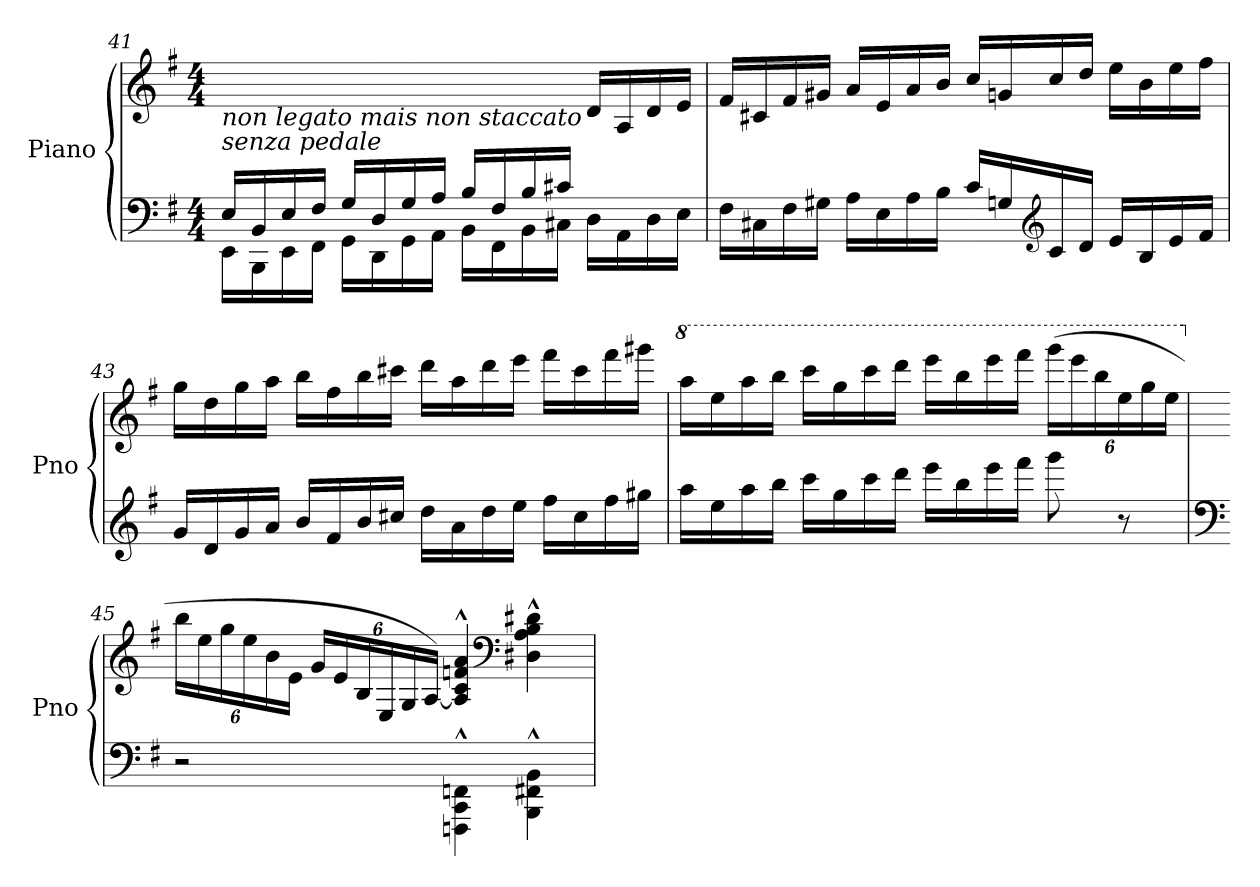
**kern	**kern
*part1	*part1
*staff2	*staff1
*I"Piano	*
*I'Pno	*
!!LO:LB:g=z
*clefF4	*clefG2
*k[f#]	*k[f#]
*M4/4	*M4/4
=41	=41
*^	*
!	!	!LO:TX:b:i:t=non legato mais non staccato
!	!	!LO:TX:b:i:t=senza pedale
16E/LL	16EE\LL	2.ryy
16BB/	16BBB\	.
16E/	16EE\	.
16F#/JJ	16FF#\JJ	.
16G/LL	16GG\LL	.
16D/	16DD\	.
16G/	16GG\	.
16A/JJ	16AA\JJ	.
16B/LL	16BB\LL	.
16F#/	16FF#\	.
16B/	16BB\	.
16c#X/JJ	16C#X\JJ	.
4ryy	16D\LL	16d/LL
.	16AA\	16A/
.	16D\	16d/
.	16E\JJ	16e/JJ
*v	*v	*
=42	=42
16F#\LL	16f#/LL
16C#X\	16c#X/
16F#\	16f#/
16G#X\JJ	16g#X/JJ
16A\LL	16a/LL
16E\	16e/
16A\	16a/
16B\JJ	16b/JJ
16c/LL	16cc/LL
16Gn/	16gn/
*clefG2	*
16c/	16cc/
16d/JJ	16dd/JJ
16e/LL	16ee\LL
16B/	16b\
16e/	16ee\
16f#/JJ	16ff#\JJ
=43	=43
16g/LL	16gg\LL
16d/	16dd\
16g/	16gg\
16a/JJ	16aa\JJ
16b/LL	16bb\LL
16f#/	16ff#\
16b/	16bb\
16cc#X/JJ	16ccc#X\JJ
16dd\LL	16ddd\LL
16a\	16aa\
16dd\	16ddd\
16ee\JJ	16eee\JJ
16ff#\LL	16fff#\LL
16cc#\	16ccc#\
16ff#\	16fff#\
16gg#X\JJ	16ggg#X\JJ
!!LO:LB:g=z
=44	=44
*	*8va
16aa\LL	16aaa\LL
16ee\	16eee\
16aa\	16aaa\
16bb\JJ	16bbb\JJ
16ccc\LL	16cccc\LL
16gg\	16ggg\
16ccc\	16cccc\
16ddd\JJ	16dddd\JJ
16eee\LL	16eeee\LL
16bb\	16bbb\
16eee\	16eeee\
16fff#\JJ	16ffff#\JJ
*	*Xbrackettup
8ggg\	(24gggg\LL
.	24eeee\
.	24bbb\
8r	24eee\
.	24ggg\
.	24eee\JJ
=45	=45
*clefF4	*
*	*X8va
2r	24bb\LL
.	24ee\
.	24gg\
.	24ee\
.	24b\
.	24e\JJ
.	24g/LL
.	24e/
.	24B/
.	24E/
.	24G/
.	[24A/JJ)
4FFFn\^^ 4CC\^^ 4FFn\^^	4A/]^^ 4c/^^ 4fn/^^ 4a/^^
*	*clefF4
4BBB\^^ 4FF#X\^^ 4BB\^^	4D#X\^^ 4A\^^ 4B\^^ 4d#X\^^
=	=
*-	*-
